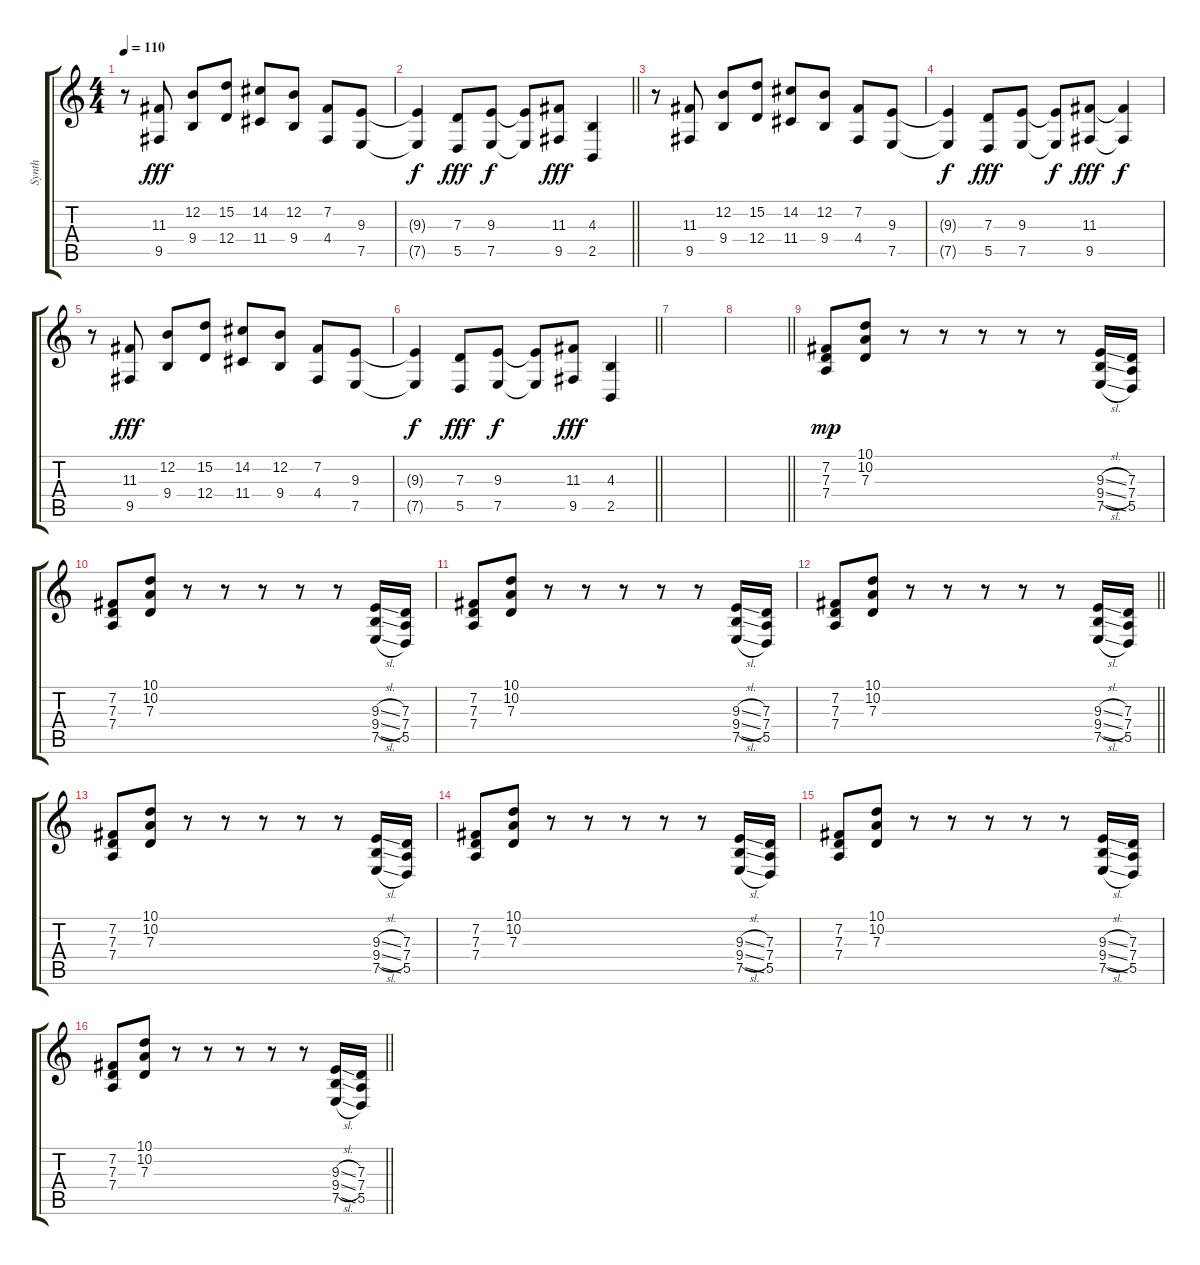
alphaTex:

\track ("Synth" "Synth") {instrument lead1square}
\staff {score tabs}
\tuning (E4 B3 G3 D3 A2 E2) {hide}
\ts (4 4)
\tempo 110
\clef g2
\ks c
r.8{dy f} (11.3 9.5).8{dy fff} (12.2 9.4).8 (15.2 12.4).8 (14.2 11.4).8 (12.2 9.4).8 (7.2 4.4).8 (9.3 7.5).8 |
\barLineRight lightlight
(9.3{t} 7.5{t}).4{dy f} (7.3 5.5).8{dy fff} (9.3 7.5).8{dy f} (9.3{t} 7.5{t}).8 (11.3 9.5).8{dy fff} (4.3 2.5).4 |
r.8 (11.3 9.5).8 (12.2 9.4).8 (15.2 12.4).8 (14.2 11.4).8 (12.2 9.4).8 (7.2 4.4).8 (9.3 7.5).8 |
(9.3{t} 7.5{t}).4{dy f} (7.3 5.5).8{dy fff} (9.3 7.5).8 (9.3{t} 7.5{t}).8{dy f} (11.3 9.5).8{dy fff} (11.3{t} 9.5{t}).4{dy f} |
r.8 (11.3 9.5).8{dy fff} (12.2 9.4).8 (15.2 12.4).8 (14.2 11.4).8 (12.2 9.4).8 (7.2 4.4).8 (9.3 7.5).8 |
\barLineRight lightlight
(9.3{t} 7.5{t}).4{dy f} (7.3 5.5).8{dy fff} (9.3 7.5).8{dy f} (9.3{t} 7.5{t}).8 (11.3 9.5).8{dy fff} (4.3 2.5).4 |
|
\barLineRight lightlight
|
(7.2 7.3 7.4).8{dy mp} (10.1 10.2 7.3).8 r.8 r.8 r.8 r.8 r.8 (9.3{sl} 9.4{sl} 7.5{sl}).16 (7.3 7.4 5.5).16 |
(7.2 7.3 7.4).8 (10.1 10.2 7.3).8 r.8 r.8 r.8 r.8 r.8 (9.3{sl} 9.4{sl} 7.5{sl}).16 (7.3 7.4 5.5).16 |
(7.2 7.3 7.4).8 (10.1 10.2 7.3).8 r.8 r.8 r.8 r.8 r.8 (9.3{sl} 9.4{sl} 7.5{sl}).16 (7.3 7.4 5.5).16 |
\barLineRight lightlight
(7.2 7.3 7.4).8 (10.1 10.2 7.3).8 r.8 r.8 r.8 r.8 r.8 (9.3{sl} 9.4{sl} 7.5{sl}).16 (7.3 7.4 5.5).16 |
(7.2 7.3 7.4).8 (10.1 10.2 7.3).8 r.8 r.8 r.8 r.8 r.8 (9.3{sl} 9.4{sl} 7.5{sl}).16 (7.3 7.4 5.5).16 |
(7.2 7.3 7.4).8 (10.1 10.2 7.3).8 r.8 r.8 r.8 r.8 r.8 (9.3{sl} 9.4{sl} 7.5{sl}).16 (7.3 7.4 5.5).16 |
(7.2 7.3 7.4).8 (10.1 10.2 7.3).8 r.8 r.8 r.8 r.8 r.8 (9.3{sl} 9.4{sl} 7.5{sl}).16 (7.3 7.4 5.5).16 |
\barLineRight lightlight
(7.2 7.3 7.4).8 (10.1 10.2 7.3).8 r.8 r.8 r.8 r.8 r.8 (9.3{sl} 9.4{sl} 7.5{sl}).16 (7.3 7.4 5.5).16
